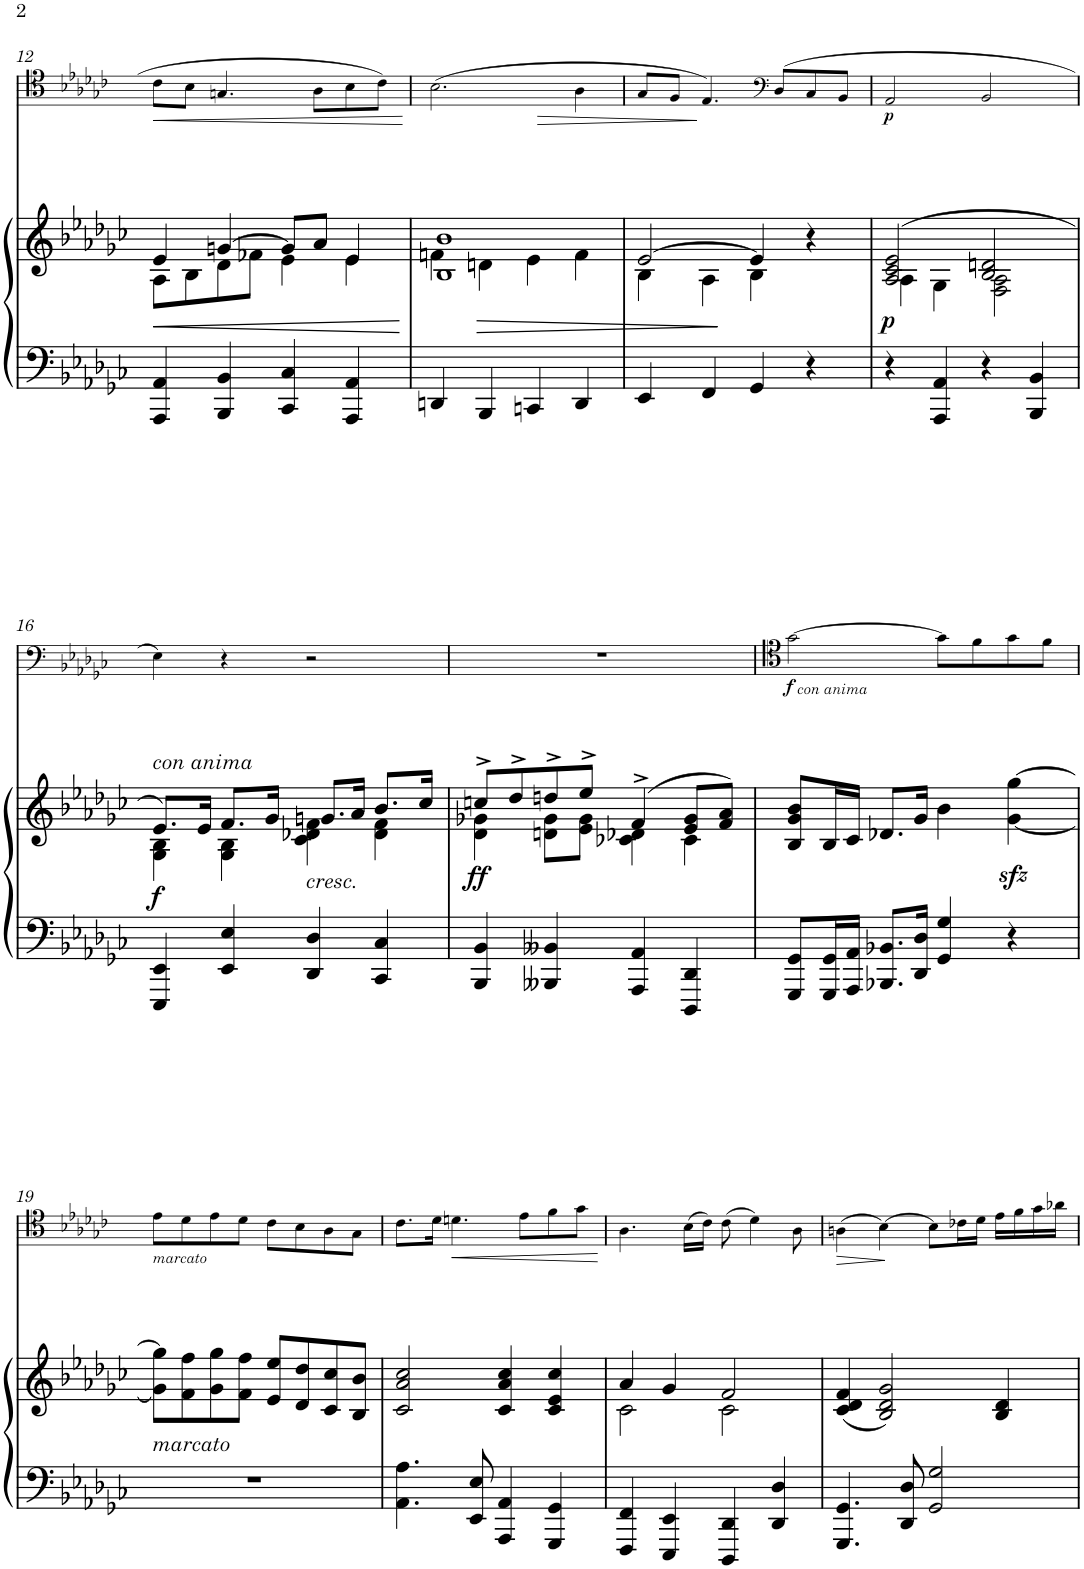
**kern	**kern	**dynam	**kern	**dynam
*part2	*part2	*part2	*part1	*part1
*staff3	*staff2	*staff2/3	*staff1	*staff1
*I"Piano	*	*	*I"Trombone	*
*I'Pno	*	*	*I'Trb	*
!!LO:PB:g=z
*clefF4	*clefG2	*	*clefC4	*
*k[b-e-a-d-g-c-]	*k[b-e-a-d-g-c-]	*	*k[b-e-a-d-g-c-]	*
*M4/4	*M4/4	*	*M4/4	*
*met(c)	*met(c)	*	*met(c)	*
=12	=12	=12	=12	=12
!	!	!LO:HP:b	!	!LO:HP:b
*	*^	*	*	*
4AAA-/ 4AA-/	4e-/	8A-\L	<	8c-\L	<
.	.	8B-\	.	8B-\J	.
4BBB-/ 4BB-/	[4gn/	8d-\	.	4.Gn/	.
.	.	8f-X\J	.	.	.
4CC-/ 4C-/	8g/L]	4e-\	.	.	.
.	8a-/J	.	.	8A-\L	.
4AAA-/ 4AA-/	4e-/	4e-\	.	8B-\	.
.	.	.	.	8c-\J	.
*	*v	*v	*	*	*
.	.	[	.	[
=13	=13	=13	=13	=13
*	*^	*	*	*
4DDn/	1B- 1b-	4fn\	.	(2.B-\	.
!	!	!	!LO:HP:b	!	!
4BBB-/	.	4dn\	>	.	.
4CCn/	.	4e-\	.	.	.
!	!	!	!	!	!LO:HP:b
4DD/	.	4f\	.	4A-\	>
=14	=14	=14	=14	=14	=14
4EE-/	[2e-/	4B-\	.	8G-/L	.
.	.	.	.	8F/J	.
4FF/	.	4A-\	.	4.E-/)	.
4GG-/	4e-/]	4B-\	]	.	.
*	*	*	*	*clefF4	*
.	.	.	.	(8D-/L	]
4r	4r	4ryy	.	8C-/	.
.	.	.	.	8BB-/J	.
=15	=15	=15	=15	=15	=15
!	!	!	!LO:DY:b	!	!LO:DY:b
4r	(2A-/ 2c-/ 2e-/	4A-\	p	2AA-/	p
4AAA-/ 4AA-/	.	4G-\	.	.	.
4r	2B-/ 2dn/	2F\ 2A-\	.	2BB-/	.
4BBB-/ 4BB-/	.	.	.	.	.
!!LO:LB:g=z
=16	=16	=16	=16	=16	=16
!	!	!	!LO:DY:b	!	!
4EEE-/ 4EE-/	8.e-/L)	4G-\ 4B-\	f	4E-\)	.
!	!LO:TX:a:i:t=con anima	!	!	!	!
.	16e-/Jk	.	.	.	.
4EE-/ 4E-/	8.f/L	4G-\ 4B-\	.	4r	.
.	16g-/Jk	.	.	.	.
!	!LO:TX:b:i:t=cresc.	!	!	!	!
4DD-/ 4D-/	8.gn/L	4c-\ 4d-X\ 4f\	.	2r	.
.	16a-/Jk	.	.	.	.
4CC-/ 4C-/	8.b-/L	4d-\ 4f\	.	.	.
.	16cc-/Jk	.	.	.	.
=17	=17	=17	=17	=17	=17
!	!	!	!LO:DY:b	!	!
4BBB-/ 4BB-/	8ccn^/L	4d-\ 4g-X\	ff	1r	.
.	8dd-^/	.	.	.	.
4BBB--X/ 4BB--X/	8ddn^/	8dn\ 8g-\L	.	.	.
.	8ee-^/J	8e-\ 8g-\J	.	.	.
4AAA-/ 4AA-/	(4f^/	4c-X\ 4d-X\	.	.	.
4DDD-/ 4DD-/	8e-/ 8g-/L	4c-\	.	.	.
.	8f/ 8a-/J)	.	.	.	.
*	*v	*v	*	*	*
=18	=18	=18	=18	=18
!	!	!	!LO:TX:b:i:t=con anima	!
!	!	!	!	!LO:DY:b
8GGG-/ 8GG-/L	8B-/ 8g-/ 8b-/L	.	[2g-\	f
16GGG-/ 16GG-/L	16B-/L	.	.	.
16AAA-/ 16AA-/JJ	16c-/JJ	.	.	.
8.BBB-X/ 8.BB-X/L	8.d-X/L	.	.	.
16DD-/ 16D-/Jk	16g-/Jk	.	.	.
4GG-/ 4G-/	4b-\	.	8g-\L]	.
.	.	.	8f\	.
4r	[4g-\zz< [4gg-\zz<	.	8g-\	.
.	.	.	8f\J	.
!!LO:LB:g=z
=19	=19	=19	=19	=19
!	!	!	!LO:TX:b:i:t=marcato	!
!	!LO:TX:b:i:t=marcato	!	!	!
1r	8g-\] 8gg-\]L	.	8e-\L	.
.	8f\ 8ff\	.	8d-\	.
.	8g-\ 8gg-\	.	8e-\	.
.	8f\ 8ff\J	.	8d-\J	.
.	8e-/ 8ee-/L	.	8c-\L	.
.	8d-/ 8dd-/	.	8B-\	.
.	8c-/ 8cc-/	.	8A-\	.
.	8B-/ 8b-/J	.	8G-\J	.
=20	=20	=20	=20	=20
4.AA-\ 4.A-\	2c-/ 2a-/ 2cc-/	.	8.c-\L	.
.	.	.	16d-\Jk	.
!	!	!	!	!LO:HP:b
.	.	.	4.dn\	<
8EE-/ 8E-/	.	.	.	.
4AAA-/ 4AA-/	4c-/ 4a-/ 4cc-/	.	.	.
.	.	.	8e-\L	.
4GGG-/ 4GG-/	4c-/ 4e-/ 4cc-/	.	8f\	.
.	.	.	8g-\J	.
.	.	.	.	[
=21	=21	=21	=21	=21
*	*^	*	*	*
4FFF/ 4FF/	4a-/	2c-\	.	4.A-\	.
4EEE-/ 4EE-/	4g-/	.	.	.	.
.	.	.	.	(16B-\LL	.
.	.	.	.	16c-\JJ)	.
4DDD-/ 4DD-/	2f/	2c-\	.	(8c-\	.
.	.	.	.	4d-\)	.
4DD-/ 4D-/	.	.	.	.	.
.	.	.	.	8A-\	.
*	*v	*v	*	*	*
=22	=22	=22	=22	=22
!	!	!	!	!LO:HP:b
4.GGG-/ 4.GG-/	(4c-/ 4d-/ 4f/	.	(4An\	>
.	2B-/ 2d-/ 2g-/)	.	[4B-\)	.
8DD-/ 8D-/	.	.	.	.
2GG-/ 2G-/	.	.	8B-\L]	]
.	.	.	16c-X\L	.
.	.	.	16d-\JJ	.
.	4B-/ 4d-/	.	16e-\LL	.
.	.	.	16f\	.
.	.	.	16g-\	.
.	.	.	16a-X\JJ	.
=	=	=	=	=
*-	*-	*-	*-	*-
